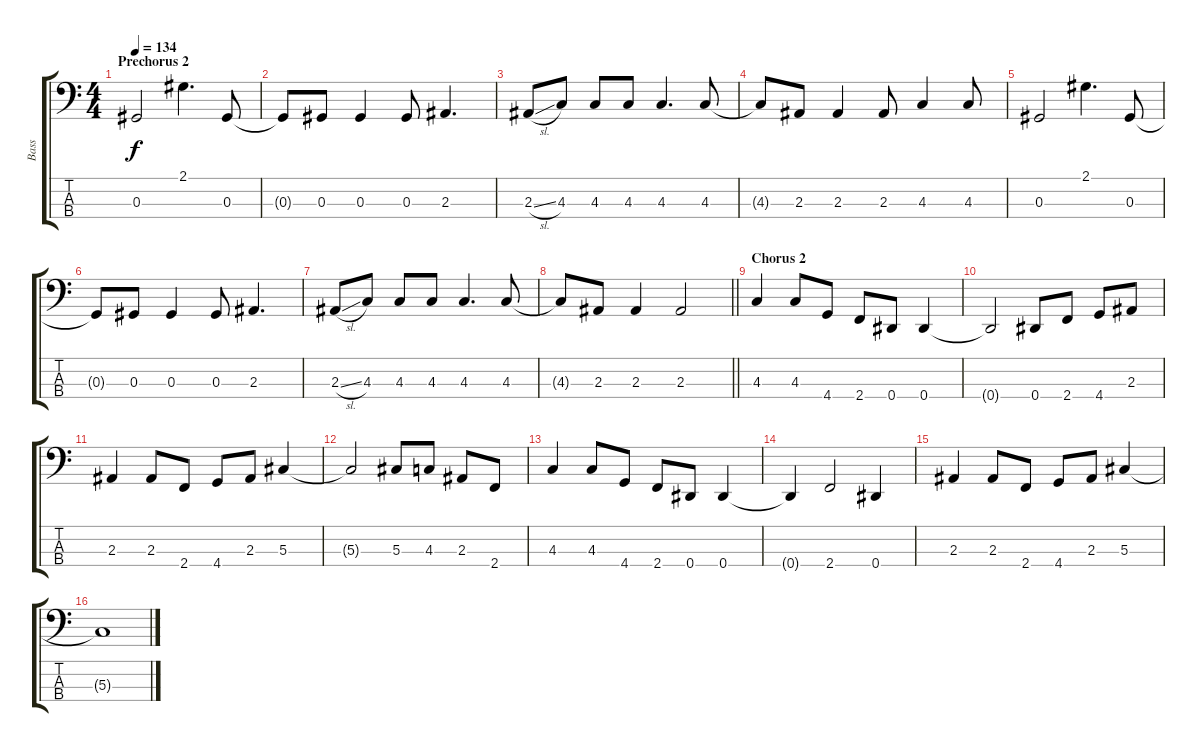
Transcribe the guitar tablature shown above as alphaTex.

\track ("Bass" "Bass") {instrument electricbasspick}
\staff {score tabs}
\tuning (Gb2 Db2 Ab1 Eb1) {hide}
\ts (4 4)
\section ("" "Prechorus 2")
\tempo 134
\clef f4
\ks c
0.3.2{dy f} 2.1.4{d} 0.3.8 |
0.3{t}.8 0.3.8 0.3.4 0.3.8 2.3.4{d} |
2.3{sl}.8 4.3.8 4.3.8 4.3.8 4.3.4{d} 4.3.8 |
4.3{t}.8 2.3.8 2.3.4 2.3.8 4.3.4 4.3.8 |
0.3.2 2.1.4{d} 0.3.8 |
0.3{t}.8 0.3.8 0.3.4 0.3.8 2.3.4{d} |
2.3{sl}.8 4.3.8 4.3.8 4.3.8 4.3.4{d} 4.3.8 |
\barLineRight lightlight
4.3{t}.8 2.3.8 2.3.4 2.3.2 |
\section ("" "Chorus 2")
4.3.4 4.3.8 4.4.8 2.4.8 0.4.8 0.4.4 |
0.4{t}.2 0.4.8 2.4.8 4.4.8 2.3.8 |
2.3.4 2.3.8 2.4.8 4.4.8 2.3.8 5.3.4 |
5.3{t}.2 5.3.8 4.3.8 2.3.8 2.4.8 |
4.3.4 4.3.8 4.4.8 2.4.8 0.4.8 0.4.4 |
0.4{t}.4 2.4.2 0.4.4 |
2.3.4 2.3.8 2.4.8 4.4.8 2.3.8 5.3.4 |
5.3{t}.1
